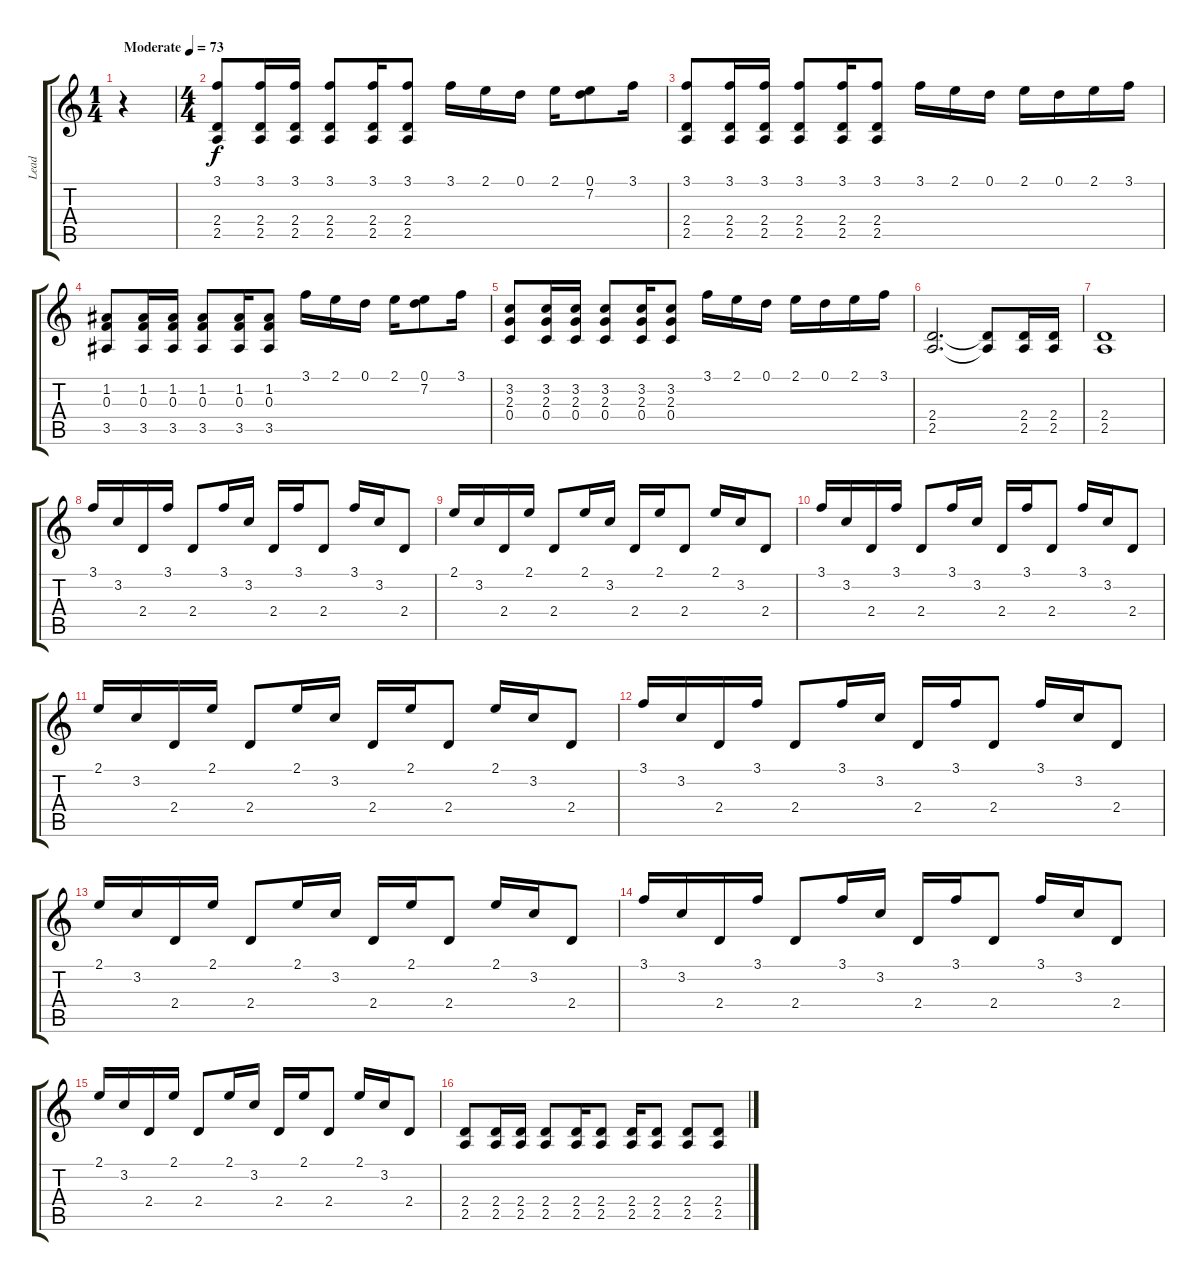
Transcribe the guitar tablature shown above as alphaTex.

\track ("Lead" "Lead") {instrument distortionguitar}
\staff {score tabs}
\tuning (D4 A3 F3 C3 G2 C2) {hide}
\ts (1 4)
\tempo (73 "Moderate")
\clef g2
\ks c
r.4{dy f instrument distortionguitar} |
\ts (4 4)
(3.1 2.4 2.5).8 (3.1 2.4 2.5).16 (3.1 2.4 2.5).16 (3.1 2.4 2.5).8 (3.1 2.4 2.5).16 (3.1 2.4 2.5).8 3.1.16 2.1.16 0.1.16 2.1.16 (0.1 7.2).8 3.1.16 |
(3.1 2.4 2.5).8 (3.1 2.4 2.5).16 (3.1 2.4 2.5).16 (3.1 2.4 2.5).8 (3.1 2.4 2.5).16 (3.1 2.4 2.5).8 3.1.16 2.1.16 0.1.16 2.1.16 0.1.16 2.1.16 3.1.16 |
(1.2 0.3 3.5).8 (1.2 0.3 3.5).16 (1.2 0.3 3.5).16 (1.2 0.3 3.5).8 (1.2 0.3 3.5).16 (1.2 0.3 3.5).8 3.1.16 2.1.16 0.1.16 2.1.16 (0.1 7.2).8 3.1.16 |
(3.2 2.3 0.4).8 (3.2 2.3 0.4).16 (3.2 2.3 0.4).16 (3.2 2.3 0.4).8 (3.2 2.3 0.4).16 (3.2 2.3 0.4).8 3.1.16 2.1.16 0.1.16 2.1.16 0.1.16 2.1.16 3.1.16 |
(2.4 2.5).2{d} (2.4{t} 2.5{t}).8 (2.4 2.5).16 (2.4 2.5).16 |
(2.4 2.5).1 |
3.1.16{instrument electricguitarclean} 3.2.16 2.4.16 3.1.16 2.4.8 3.1.16 3.2.16 2.4.16 3.1.16 2.4.8 3.1.16 3.2.16 2.4.8 |
2.1.16 3.2.16 2.4.16 2.1.16 2.4.8 2.1.16 3.2.16 2.4.16 2.1.16 2.4.8 2.1.16 3.2.16 2.4.8 |
3.1.16 3.2.16 2.4.16 3.1.16 2.4.8 3.1.16 3.2.16 2.4.16 3.1.16 2.4.8 3.1.16 3.2.16 2.4.8 |
2.1.16 3.2.16 2.4.16 2.1.16 2.4.8 2.1.16 3.2.16 2.4.16 2.1.16 2.4.8 2.1.16 3.2.16 2.4.8 |
3.1.16{instrument electricguitarclean} 3.2.16 2.4.16 3.1.16 2.4.8 3.1.16 3.2.16 2.4.16 3.1.16 2.4.8 3.1.16 3.2.16 2.4.8 |
2.1.16 3.2.16 2.4.16 2.1.16 2.4.8 2.1.16 3.2.16 2.4.16 2.1.16 2.4.8 2.1.16 3.2.16 2.4.8 |
3.1.16 3.2.16 2.4.16 3.1.16 2.4.8 3.1.16 3.2.16 2.4.16 3.1.16 2.4.8 3.1.16 3.2.16 2.4.8 |
2.1.16 3.2.16 2.4.16 2.1.16 2.4.8 2.1.16 3.2.16 2.4.16 2.1.16 2.4.8 2.1.16 3.2.16 2.4.8 |
(2.4 2.5).8{instrument overdrivenguitar} (2.4 2.5).16 (2.4 2.5).16 (2.4 2.5).8 (2.4 2.5).16 (2.4 2.5).8 (2.4 2.5).16 (2.4 2.5).8 (2.4 2.5).8 (2.4 2.5).8
